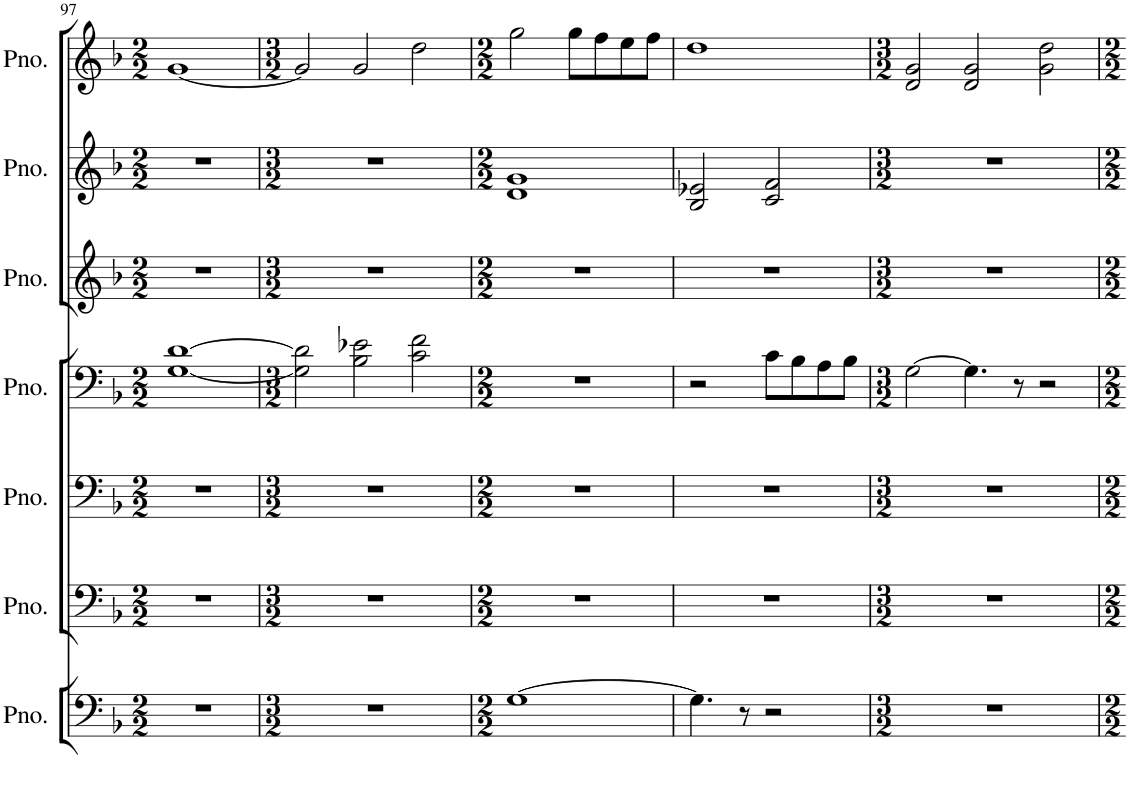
**kern	**kern	**kern	**kern	**kern	**kern	**kern
*part7	*part6	*part5	*part4	*part3	*part2	*part1
*staff7	*staff6	*staff5	*staff4	*staff3	*staff2	*staff1
*I"Piano	*I"Piano	*I"Piano	*I"Piano	*I"Piano	*I"Piano	*I"Piano
*I'Pno.	*I'Pno.	*I'Pno.	*I'Pno.	*I'Pno.	*I'Pno.	*I'Pno.
!!LO:PB:g=z
*clefF4	*clefF4	*clefF4	*clefF4	*clefG2	*clefG2	*clefG2
*k[b-]	*k[b-]	*k[b-]	*k[b-]	*k[b-]	*k[b-]	*k[b-]
*M2/2	*M2/2	*M2/2	*M2/2	*M2/2	*M2/2	*M2/2
=97	=97	=97	=97	=97	=97	=97
1r	1r	1r	[1G [1d	1r	1r	[1g
=98	=98	=98	=98	=98	=98	=98
*M3/2	*M3/2	*M3/2	*M3/2	*M3/2	*M3/2	*M3/2
1.r	1.r	1.r	2G\] 2d\]	1.r	1.r	2g/]
.	.	.	2B-\ 2e-X\	.	.	2g/
.	.	.	2c\ 2f\	.	.	2dd\
=99	=99	=99	=99	=99	=99	=99
*M2/2	*M2/2	*M2/2	*M2/2	*M2/2	*M2/2	*M2/2
[1G	1r	1r	1r	1r	1d 1g	2gg\
.	.	.	.	.	.	8gg\L
.	.	.	.	.	.	8ff\
.	.	.	.	.	.	8ee\
.	.	.	.	.	.	8ff\J
=100	=100	=100	=100	=100	=100	=100
4.G\]	1r	1r	2r	1r	2B-/ 2e-X/	1dd
8r	.	.	.	.	.	.
2r	.	.	8c\L	.	2c/ 2f/	.
.	.	.	8B-\	.	.	.
.	.	.	8A\	.	.	.
.	.	.	8B-\J	.	.	.
=101	=101	=101	=101	=101	=101	=101
*M3/2	*M3/2	*M3/2	*M3/2	*M3/2	*M3/2	*M3/2
1.r	1.r	1.r	[2G\	1.r	1.r	2d/ 2g/
.	.	.	4.G\]	.	.	2d/ 2g/
.	.	.	8r	.	.	.
.	.	.	2r	.	.	2g\ 2dd\
=	=	=	=	=	=	=
*-	*-	*-	*-	*-	*-	*-
